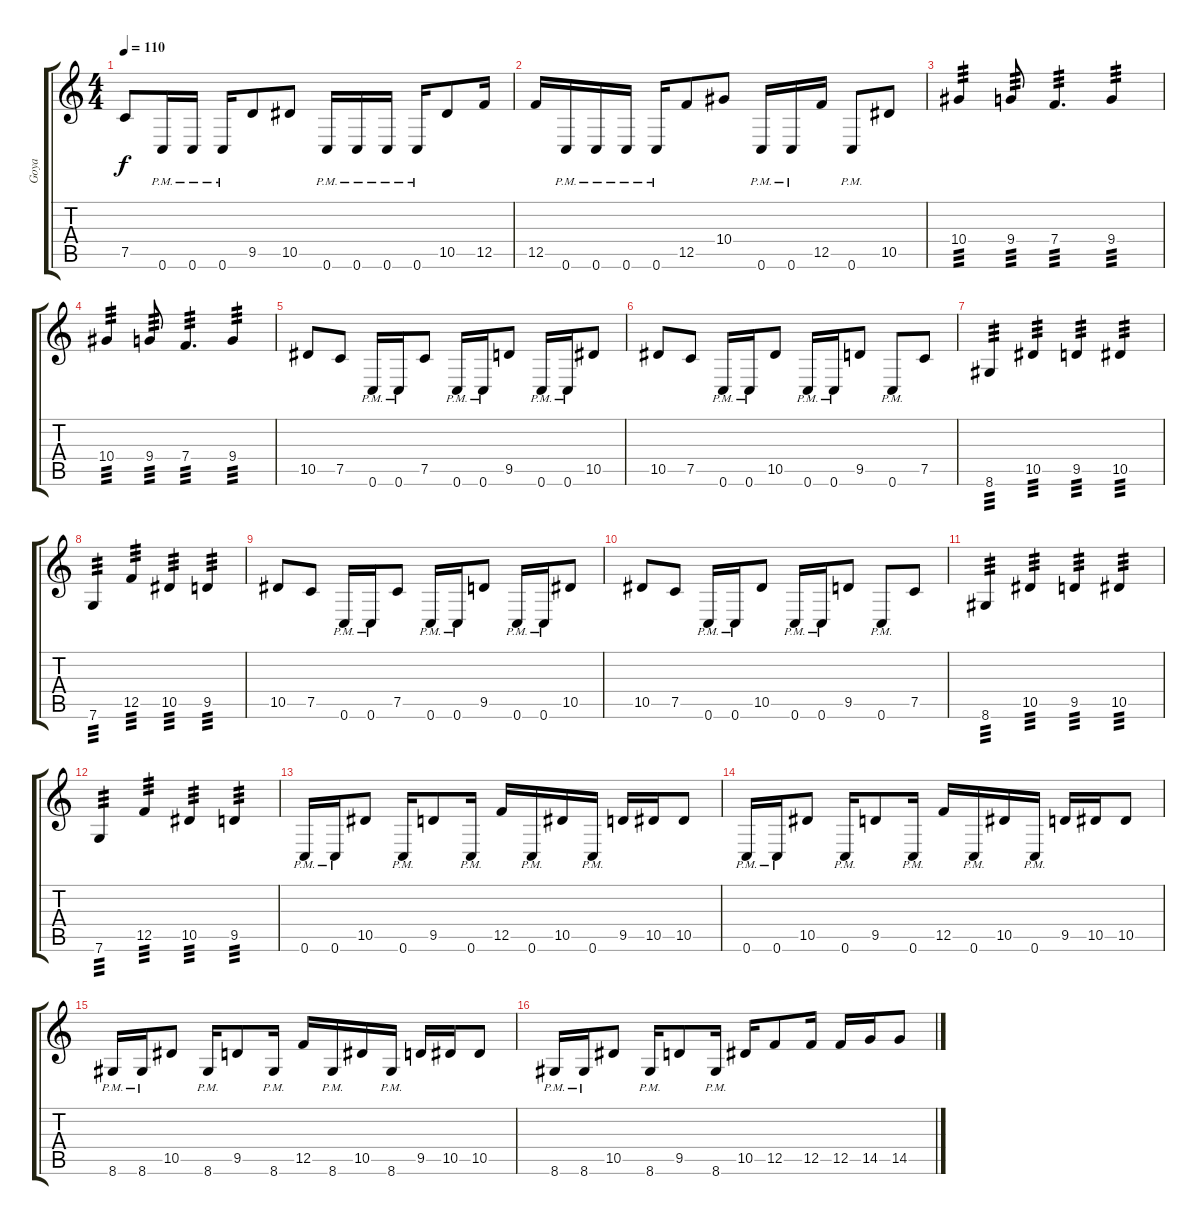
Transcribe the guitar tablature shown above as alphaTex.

\track ("Goya" "Goya") {instrument distortionguitar}
\staff {score tabs}
\tuning (C4 G3 Eb3 Bb2 F2 C2) {hide}
\ts (4 4)
\tempo 110
\clef g2
\ks c
7.5.8{dy f} 0.6{pm}.16 0.6{pm}.16 0.6{pm}.16 9.5.8 10.5.8 0.6{pm}.16 0.6{pm}.16 0.6{pm}.16 0.6{pm}.16 10.5.8 12.5.16 |
12.5.16 0.6{pm}.16 0.6{pm}.16 0.6{pm}.16 0.6{pm}.16 12.5.8 10.4.8 0.6{pm}.16 0.6{pm}.16 12.5.16 0.6{pm}.8 10.5.8 |
10.4.4{tp 3} 9.4.8{tp 3} 7.4.4{d tp 3} 9.4.4{tp 3} |
10.4.4{tp 3} 9.4.8{tp 3} 7.4.4{d tp 3} 9.4.4{tp 3} |
10.5.8 7.5.8 0.6{pm}.16 0.6{pm}.16 7.5.8 0.6{pm}.16 0.6{pm}.16 9.5.8 0.6{pm}.16 0.6{pm}.16 10.5.8 |
10.5.8 7.5.8 0.6{pm}.16 0.6{pm}.16 10.5.8 0.6{pm}.16 0.6{pm}.16 9.5.8 0.6{pm}.8 7.5.8 |
8.6.4{tp 3} 10.5.4{tp 3} 9.5.4{tp 3} 10.5.4{tp 3} |
7.6.4{tp 3} 12.5.4{tp 3} 10.5.4{tp 3} 9.5.4{tp 3} |
10.5.8 7.5.8 0.6{pm}.16 0.6{pm}.16 7.5.8 0.6{pm}.16 0.6{pm}.16 9.5.8 0.6{pm}.16 0.6{pm}.16 10.5.8 |
10.5.8 7.5.8 0.6{pm}.16 0.6{pm}.16 10.5.8 0.6{pm}.16 0.6{pm}.16 9.5.8 0.6{pm}.8 7.5.8 |
8.6.4{tp 3} 10.5.4{tp 3} 9.5.4{tp 3} 10.5.4{tp 3} |
7.6.4{tp 3} 12.5.4{tp 3} 10.5.4{tp 3} 9.5.4{tp 3} |
0.6{pm}.16 0.6{pm}.16 10.5.8 0.6{pm}.16 9.5.8 0.6{pm}.16 12.5.16 0.6{pm}.16 10.5.16 0.6{pm}.16 9.5.16 10.5.16 10.5.8 |
0.6{pm}.16 0.6{pm}.16 10.5.8 0.6{pm}.16 9.5.8 0.6{pm}.16 12.5.16 0.6{pm}.16 10.5.16 0.6{pm}.16 9.5.16 10.5.16 10.5.8 |
8.6{pm}.16 8.6{pm}.16 10.5.8 8.6{pm}.16 9.5.8 8.6{pm}.16 12.5.16 8.6{pm}.16 10.5.16 8.6{pm}.16 9.5.16 10.5.16 10.5.8 |
8.6{pm}.16 8.6{pm}.16 10.5.8 8.6{pm}.16 9.5.8 8.6{pm}.16 10.5.16 12.5.8 12.5.16 12.5.16 14.5.16 14.5.8
